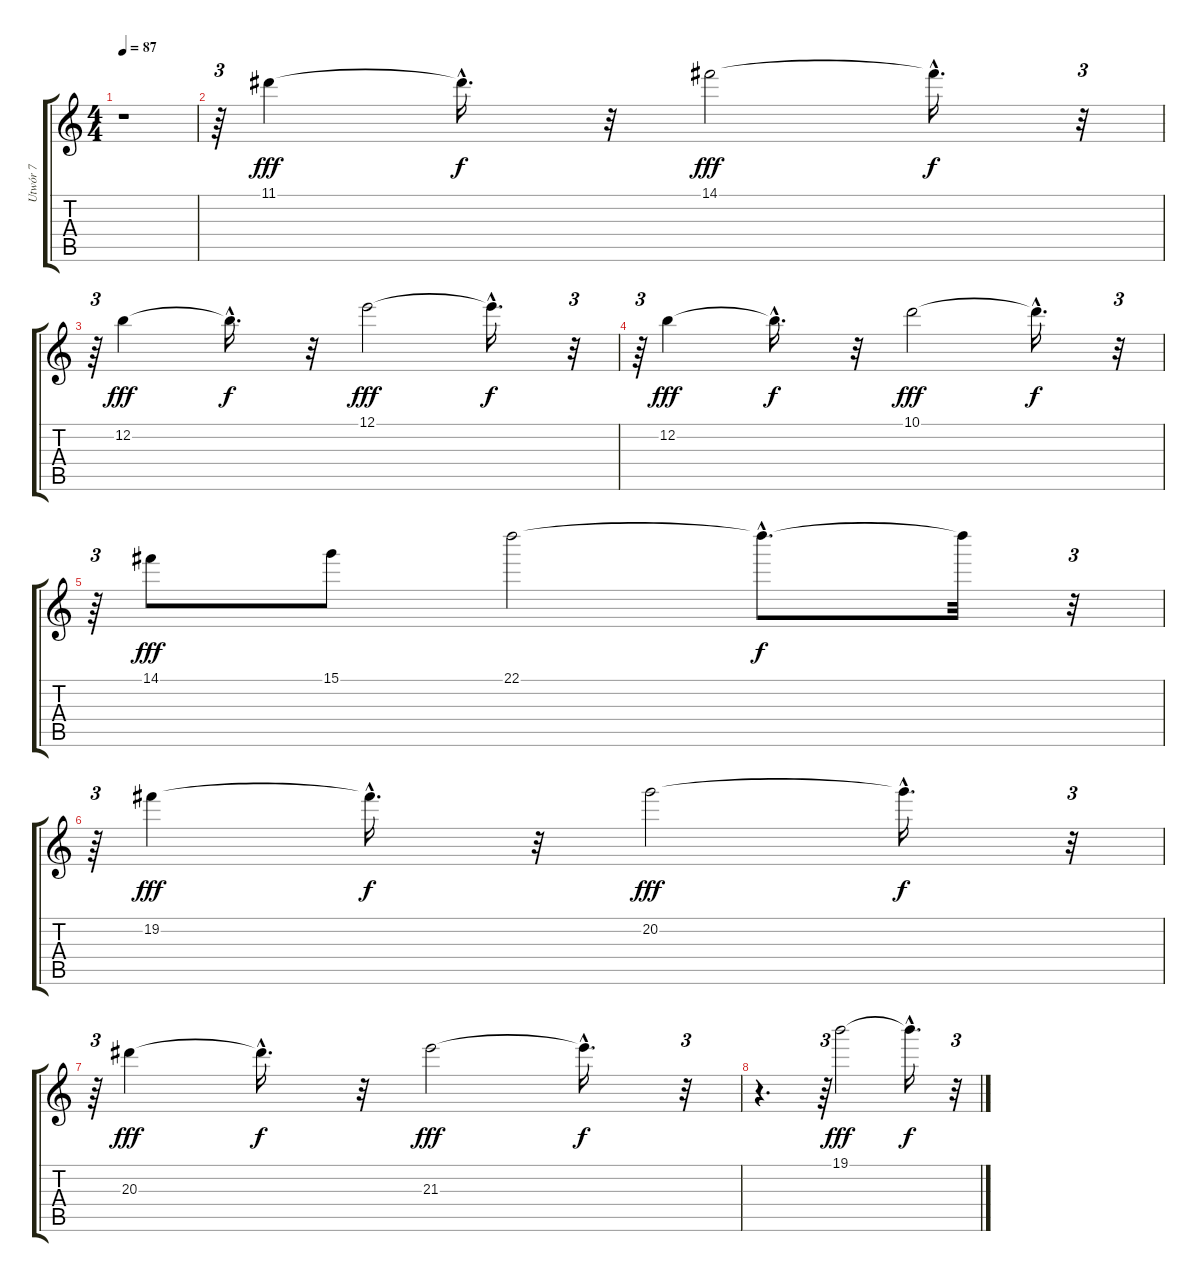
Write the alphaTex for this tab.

\track ("Utwór 7" "Utwór 7") {instrument electricguitarjazz}
\staff {score tabs}
\tuning (E4 B3 G3 D3 A2 E2) {hide}
\ts (4 4)
\tempo 87
\clef g2
\ks c
r.1{dy f} |
r.64{tu (3 2)} 11.1.4{dy fff} 11.1{hac t}.16{d dy f} r.32 14.1.2{dy fff} 14.1{hac t}.16{d dy f} r.32{tu (3 2)} |
r.64{tu (3 2)} 12.2.4{dy fff} 12.2{hac t}.16{d dy f} r.32 12.1.2{dy fff} 12.1{hac t}.16{d dy f} r.32{tu (3 2)} |
r.64{tu (3 2)} 12.2.4{dy fff} 12.2{hac t}.16{d dy f} r.32 10.1.2{dy fff} 10.1{hac t}.16{d dy f} r.32{tu (3 2)} |
r.64{tu (3 2)} 14.1.8{dy fff} 15.1.8 22.1.2 22.1{hac t}.8{d dy f} 22.1{t}.32 r.32{tu (3 2)} |
r.64{tu (3 2)} 19.2.4{dy fff} 19.2{hac t}.16{d dy f} r.32 20.2.2{dy fff} 20.2{hac t}.16{d dy f} r.32{tu (3 2)} |
r.64{tu (3 2)} 20.3.4{dy fff} 20.3{hac t}.16{d dy f} r.32 21.3.2{dy fff} 21.3{hac t}.16{d dy f} r.32{tu (3 2)} |
r.4{d} r.64{tu (3 2)} 19.1.2{dy fff} 19.1{hac t}.16{d dy f} r.32{tu (3 2)}
